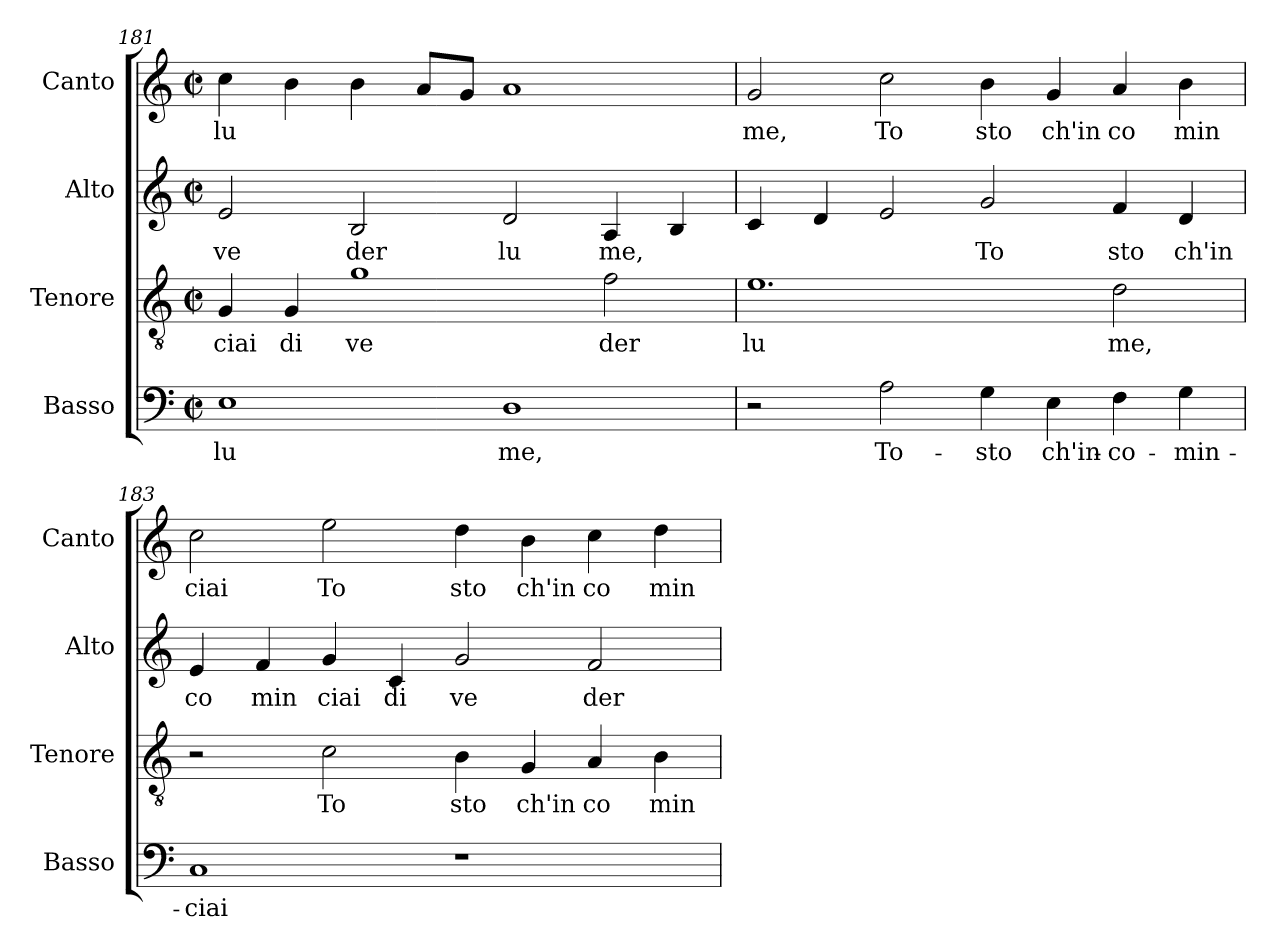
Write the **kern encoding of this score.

**kern	**text	**kern	**text	**kern	**text	**kern	**text
*part4	*part4	*part3	*part3	*part2	*part2	*part1	*part1
*staff4	*staff4	*staff3	*staff3	*staff2	*staff2	*staff1	*staff1
*I"Basso	*	*I"Tenore	*	*I"Alto	*	*I"Canto	*
*I'Basso	*	*I'Tenore	*	*I'Alto	*	*I'Canto	*
*clefF4	*	*clefGv2	*	*clefG2	*	*clefG2	*
*k[]	*	*k[]	*	*k[]	*	*k[]	*
*C:	*	*C:	*	*C:	*	*C:	*
*M2/2	*	*M2/2	*	*M2/2	*	*M2/2	*
*met(c|)	*	*met(c|)	*	*met(c|)	*	*met(c|)	*
=181	=181	=181	=181	=181	=181	=181	=181
!	!LO:LY:b:cj	!	!LO:LY:b:cj	!	!LO:LY:b:cj	!	!LO:LY:b:cj
1E	lu	4G/	ciai	2e/	ve	4cc\	lu
!	!	!	!LO:LY:b:cj	!	!	!	!LO:LY:b:cj
.	.	4G/	di	.	.	4b\	.
!	!	!	!LO:LY:b:cj	!	!LO:LY:b:cj	!	!LO:LY:b:cj
.	.	1g	ve	2B/	der	4b\	.
!	!	!	!	!	!	!	!LO:LY:b:cj
.	.	.	.	.	.	8a/L	.
!	!	!	!	!	!	!	!LO:LY:b:cj
.	.	.	.	.	.	8g/J	.
!	!LO:LY:b:cj	!	!	!	!LO:LY:b:cj	!	!LO:LY:b:cj
1D	me,	.	.	2d/	lu	1a	.
!	!	!	!LO:LY:b:cj	!	!LO:LY:b:cj	!	!
.	.	2f\	der	4A/	me,	.	.
!	!	!	!	!	!LO:LY:b:cj	!	!
.	.	.	.	4B/	.	.	.
!!LO:LB:g=z
=182	=182	=182	=182	=182	=182	=182	=182
!	!	!	!LO:LY:b:cj	!	!LO:LY:b:cj	!	!LO:LY:b:cj
2r	.	1.e	lu	4c/	.	2g/	me,
!	!	!	!	!	!LO:LY:b:cj	!	!
.	.	.	.	4d/	.	.	.
!	!LO:LY:b:cj	!	!	!	!LO:LY:b:cj	!	!LO:LY:b:cj
2A\	To-	.	.	2e/	.	2cc\	To
!	!LO:LY:b:cj	!	!	!	!LO:LY:b:cj	!	!LO:LY:b:cj
4G\	-sto	.	.	2g/	To	4b\	sto
!	!LO:LY:b:cj	!	!	!	!	!	!LO:LY:b:cj
4E\	ch'in-	.	.	.	.	4g/	ch'in
!	!LO:LY:b:cj	!	!LO:LY:b:cj	!	!LO:LY:b:cj	!	!LO:LY:b:cj
4F\	-co-	2d\	me,	4f/	sto	4a/	co
!	!LO:LY:b:cj	!	!	!	!LO:LY:b:cj	!	!LO:LY:b:cj
4G\	-min-	.	.	4d/	ch'in	4b\	min
=183	=183	=183	=183	=183	=183	=183	=183
!	!LO:LY:b:cj	!	!	!	!LO:LY:b:cj	!	!LO:LY:b:cj
1C	-ciai	2r	.	4e/	co	2cc\	ciai
!	!	!	!	!	!LO:LY:b:cj	!	!
.	.	.	.	4f/	min	.	.
!	!	!	!LO:LY:b:cj	!	!LO:LY:b:cj	!	!LO:LY:b:cj
.	.	2c\	To	4g/	ciai	2ee\	To
!	!	!	!	!	!LO:LY:b:cj	!	!
.	.	.	.	4c/	di	.	.
!	!	!	!LO:LY:b:cj	!	!LO:LY:b:cj	!	!LO:LY:b:cj
1r	.	4B\	sto	2g/	ve	4dd\	sto
!	!	!	!LO:LY:b:cj	!	!	!	!LO:LY:b:cj
.	.	4G/	ch'in	.	.	4b\	ch'in
!	!	!	!LO:LY:b:cj	!	!LO:LY:b:cj	!	!LO:LY:b:cj
.	.	4A/	co	2f/	der	4cc\	co
!	!	!	!LO:LY:b:cj	!	!	!	!LO:LY:b:cj
.	.	4B\	min	.	.	4dd\	min
=	=	=	=	=	=	=	=
*-	*-	*-	*-	*-	*-	*-	*-
